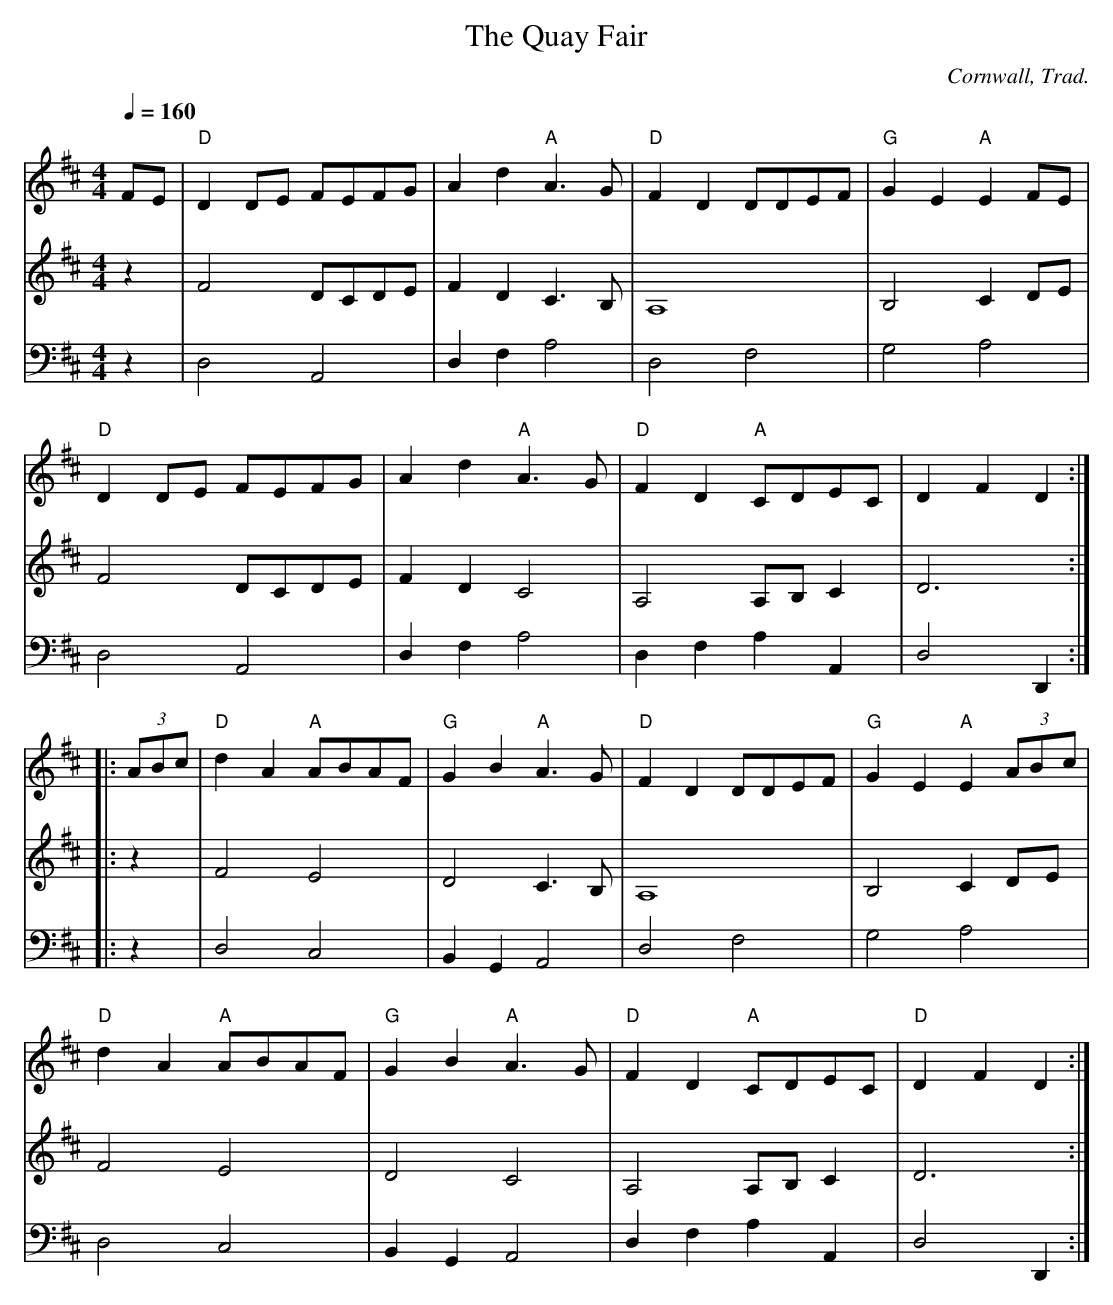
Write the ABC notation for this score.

X:1
T:The Quay Fair
O:Cornwall, Trad.
M:4/4
L:1/8
Q:1/4=160
K:D
V:1
V:2
V:3 clef=bass octave=-2
V:1
FE| "D"D2DE FEFG|A2d2"A"A3G|"D"F2D2DDEF|"G"G2E2"A"E2FE|
"D"D2DE FEFG|A2d2"A"A3G|"D"F2D2"A"CDEC| D2F2D2::
(3ABc|"D"d2A2"A"ABAF|"G"G2B2"A"A3G|"D"F2D2DDEF| "G"G2E2"A"E2(3ABc|
"D"d2A2"A"ABAF|"G"G2B2"A"A3G|"D"F2D2"A"CDEC|"D"D2F2D2:|
V:2
z2|F4 DCDE|F2D2C3B,|A,8|B,4C2DE|
F4 DCDE|F2D2C4|A,4A,B,C2|D6::
z2|F4E4|D4C3B,|A,8|B,4C2DE|
F4E4|D4C4|A,4A,B,C2|D6:|
V:3
z2|d4A4|d2f2a4|d4f4|g4a4|
d4A4|d2f2a4|d2f2a2A2|d4D2::
z2|d4c4|B2G2A4|d4f4|g4a4|
d4c4|B2G2A4|d2f2a2A2|d4D2:|
